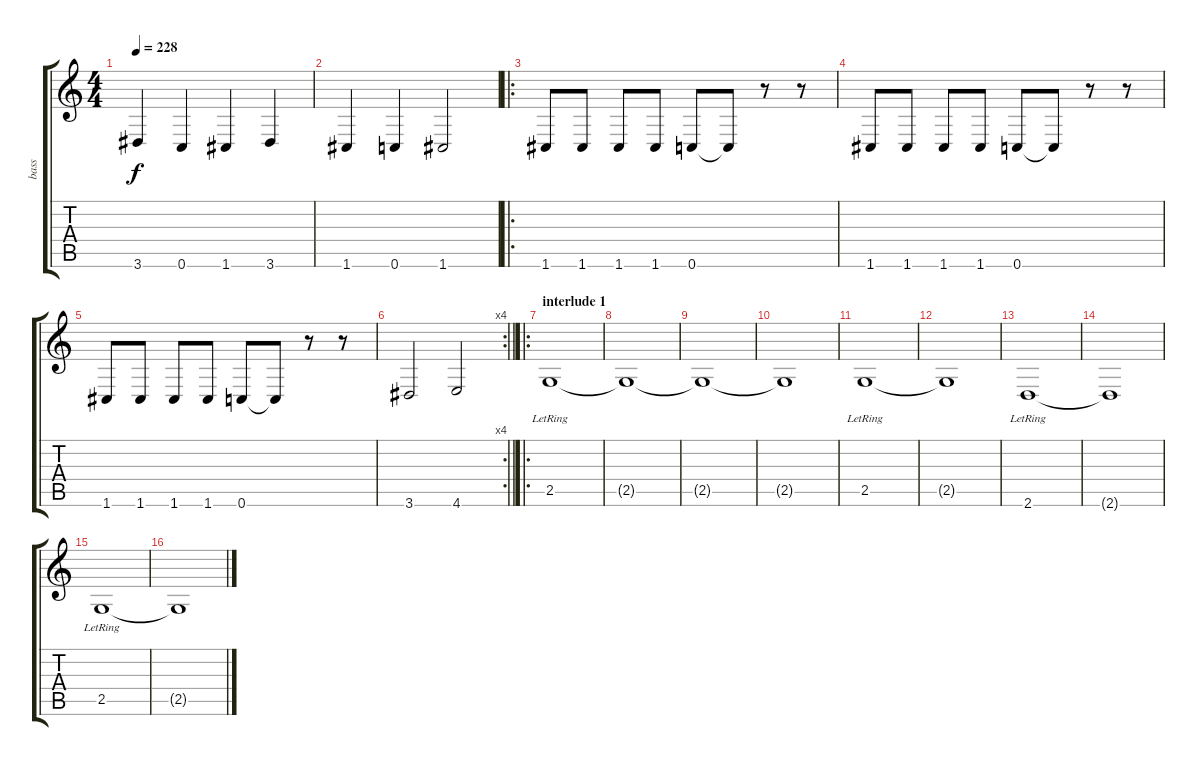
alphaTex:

\track ("bass" "bass") {instrument slapbass1}
\staff {score tabs}
\tuning (C4 G3 Eb3 Bb2 F2 C2) {hide}
\ts (4 4)
\tempo 228
\clef g2
\ks c
3.6.4{dy f} 0.6.4 1.6.4 3.6.4 |
1.6.4 0.6.4 1.6.2 |
\ro
1.6.8 1.6.8 1.6.8 1.6.8 0.6.8 0.6{t}.8 r.8 r.8 |
1.6.8 1.6.8 1.6.8 1.6.8 0.6.8 0.6{t}.8 r.8 r.8 |
1.6.8 1.6.8 1.6.8 1.6.8 0.6.8 0.6{t}.8 r.8 r.8 |
\rc 4
\barLineRight lightlight
3.6.2 4.6.2 |
\ro
\section ("" "interlude 1")
2.5{lr}.1 |
2.5{t}.1 |
2.5{t}.1 |
2.5{t}.1 |
2.5{lr}.1 |
2.5{t}.1 |
2.6{lr}.1 |
2.6{t}.1 |
2.5{lr}.1 |
2.5{t}.1
